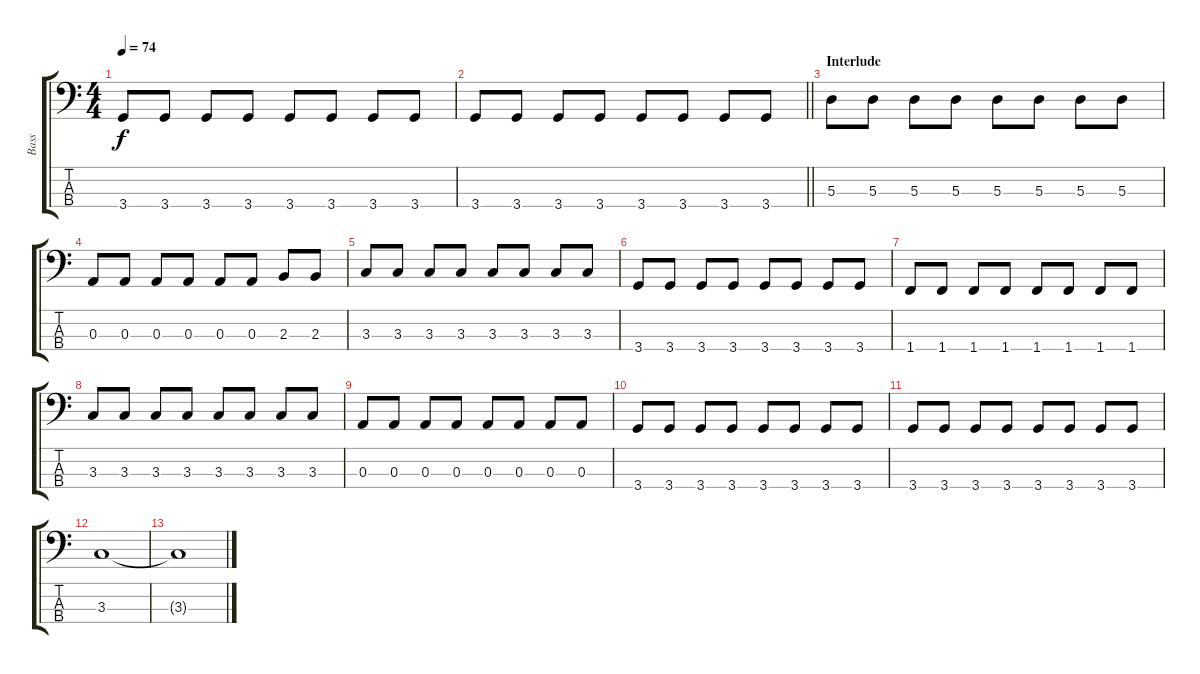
\track ("Bass" "Bass") {instrument electricbassfinger}
\staff {score tabs}
\tuning (G2 D2 A1 E1) {hide}
\ts (4 4)
\tempo 74
\clef f4
\ks c
3.4.8{dy f} 3.4.8 3.4.8 3.4.8 3.4.8 3.4.8 3.4.8 3.4.8 |
\barLineRight lightlight
3.4.8 3.4.8 3.4.8 3.4.8 3.4.8 3.4.8 3.4.8 3.4.8 |
\section ("" "Interlude")
5.3.8 5.3.8 5.3.8 5.3.8 5.3.8 5.3.8 5.3.8 5.3.8 |
0.3.8 0.3.8 0.3.8 0.3.8 0.3.8 0.3.8 2.3.8 2.3.8 |
3.3.8 3.3.8 3.3.8 3.3.8 3.3.8 3.3.8 3.3.8 3.3.8 |
3.4.8 3.4.8 3.4.8 3.4.8 3.4.8 3.4.8 3.4.8 3.4.8 |
1.4.8 1.4.8 1.4.8 1.4.8 1.4.8 1.4.8 1.4.8 1.4.8 |
3.3.8 3.3.8 3.3.8 3.3.8 3.3.8 3.3.8 3.3.8 3.3.8 |
0.3.8 0.3.8 0.3.8 0.3.8 0.3.8 0.3.8 0.3.8 0.3.8 |
3.4.8 3.4.8 3.4.8 3.4.8 3.4.8 3.4.8 3.4.8 3.4.8 |
3.4.8 3.4.8 3.4.8 3.4.8 3.4.8 3.4.8 3.4.8 3.4.8 |
3.3.1 |
3.3{t}.1
